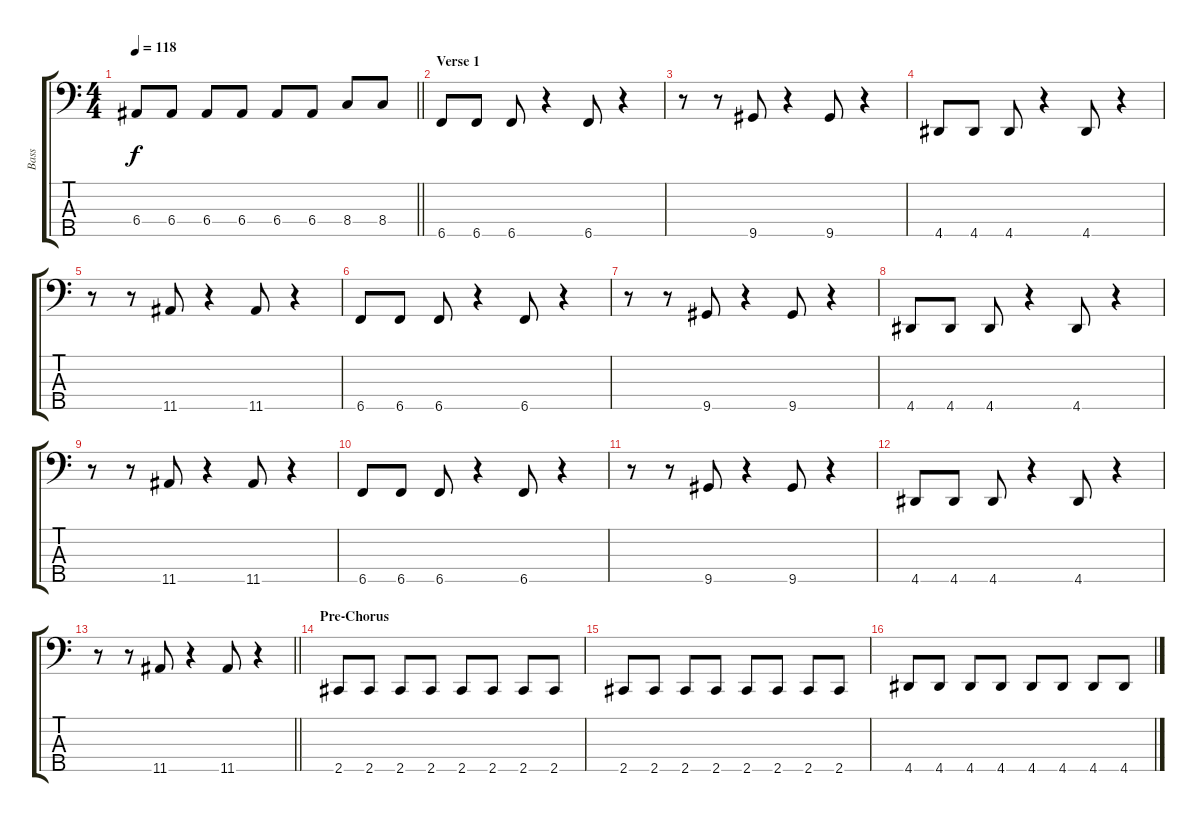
\track ("Bass" "Bass") {instrument electricbassfinger}
\staff {score tabs}
\tuning (G2 D2 A1 E1 B0) {hide}
\ts (4 4)
\tempo 118
\clef f4
\barLineRight lightlight
\ks c
6.4.8{dy f} 6.4.8 6.4.8 6.4.8 6.4.8 6.4.8 8.4.8 8.4.8 |
\section ("" "Verse 1")
6.5.8 6.5.8 6.5.8 r.4 6.5.8 r.4 |
r.8 r.8 9.5.8 r.4 9.5.8 r.4 |
4.5.8 4.5.8 4.5.8 r.4 4.5.8 r.4 |
r.8 r.8 11.5.8 r.4 11.5.8 r.4 |
6.5.8 6.5.8 6.5.8 r.4 6.5.8 r.4 |
r.8 r.8 9.5.8 r.4 9.5.8 r.4 |
4.5.8 4.5.8 4.5.8 r.4 4.5.8 r.4 |
r.8 r.8 11.5.8 r.4 11.5.8 r.4 |
6.5.8 6.5.8 6.5.8 r.4 6.5.8 r.4 |
r.8 r.8 9.5.8 r.4 9.5.8 r.4 |
4.5.8 4.5.8 4.5.8 r.4 4.5.8 r.4 |
\barLineRight lightlight
r.8 r.8 11.5.8 r.4 11.5.8 r.4 |
\section ("" "Pre-Chorus")
2.5.8 2.5.8 2.5.8 2.5.8 2.5.8 2.5.8 2.5.8 2.5.8 |
2.5.8 2.5.8 2.5.8 2.5.8 2.5.8 2.5.8 2.5.8 2.5.8 |
4.5.8 4.5.8 4.5.8 4.5.8 4.5.8 4.5.8 4.5.8 4.5.8
